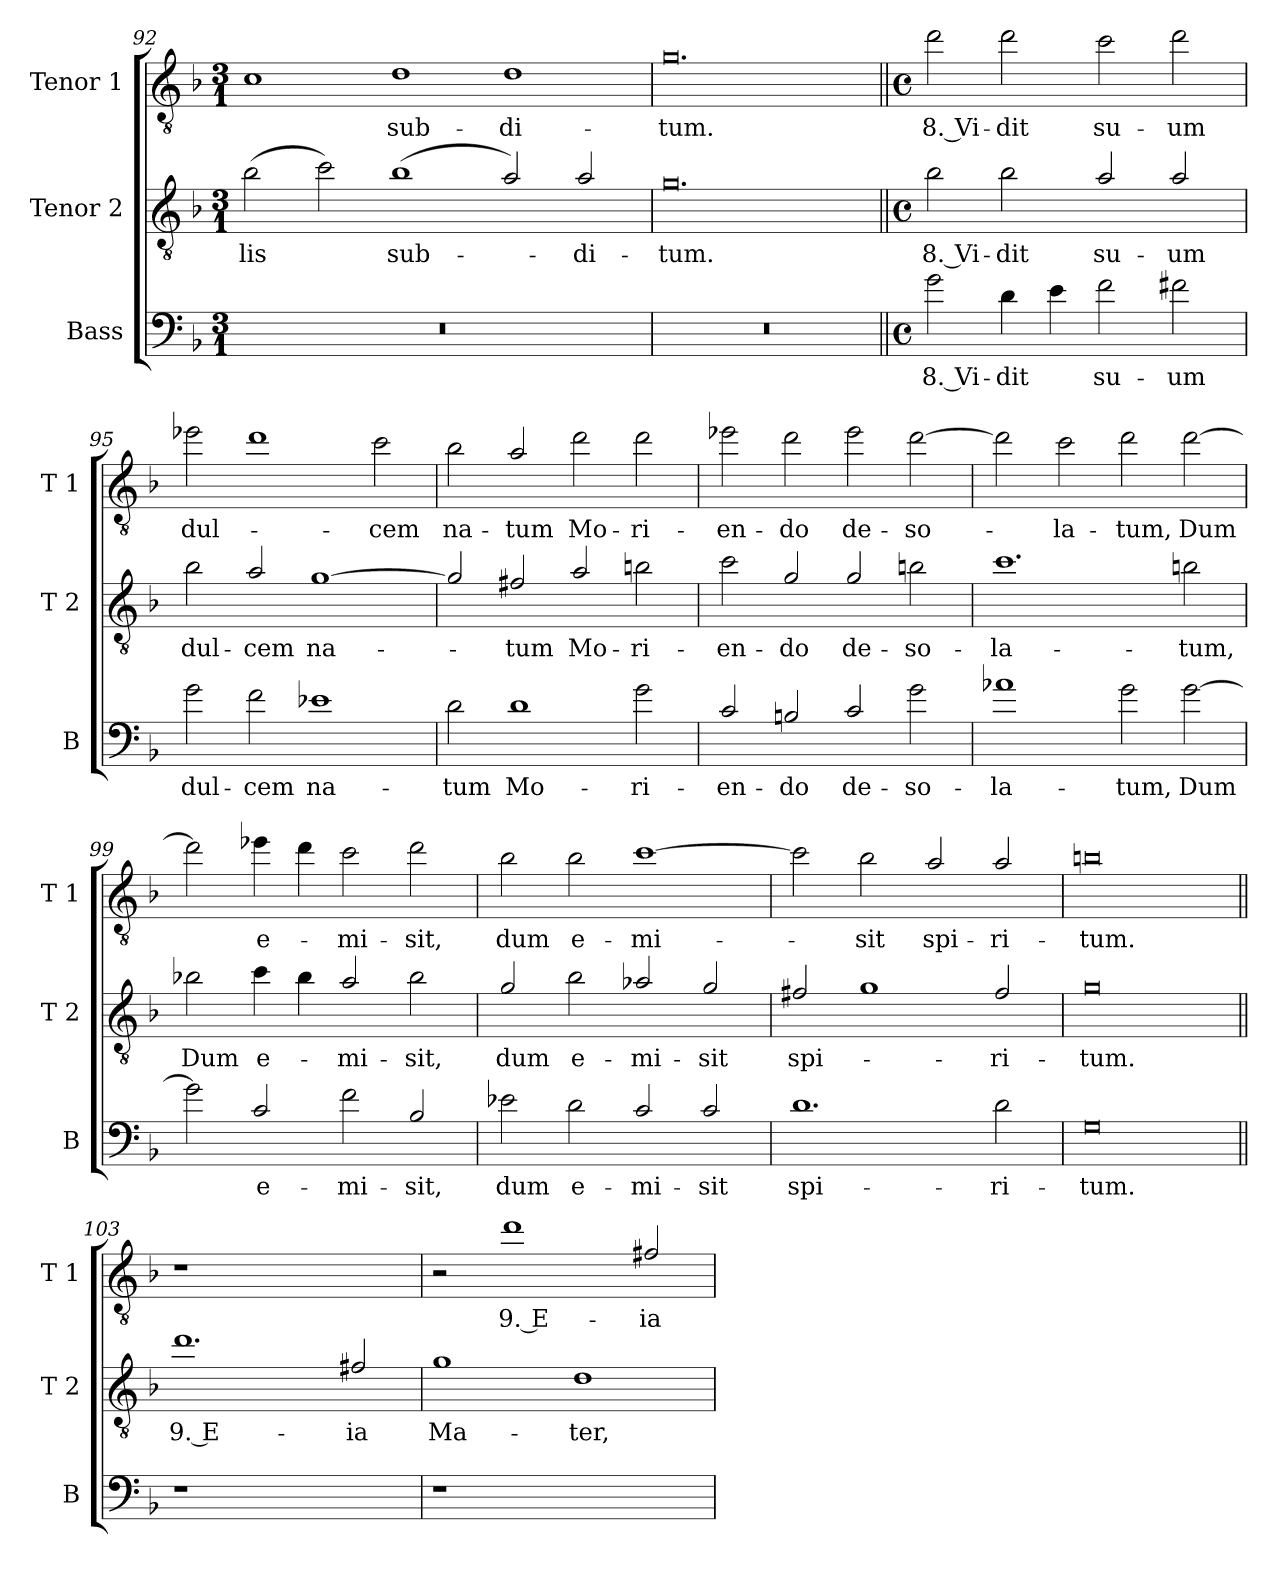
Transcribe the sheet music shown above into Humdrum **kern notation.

**kern	**text	**kern	**text	**kern	**text
*part3	*part3	*part2	*part2	*part1	*part1
*staff3	*staff3	*staff2	*staff2	*staff1	*staff1
*I"Bass	*	*I"Tenor 2	*	*I"Tenor 1	*
*I'B	*	*I'T 2	*	*I'T 1	*
*clefF4	*	*clefGv2	*	*clefGv2	*
*ITrd7c12	*	*ITrd7c12	*	*ITrd7c12	*
*k[b-]	*	*k[b-]	*	*k[b-]	*
*F:	*	*F:	*	*F:	*
*M3/1	*	*M3/1	*	*M3/1	*
=92	=92	=92	=92	=92	=92
!	!	!	!LO:LY:b	!	!
0.r	.	(>2B-\	-lis	1C	.
.	.	2c\)	.	.	.
!	!	!	!LO:LY:b	!	!LO:LY:b
.	.	(>1B-	sub-	1D	sub-
!	!	!	!	!	!LO:LY:b
.	.	2A/)	.	1D	-di-
!	!	!	!LO:LY:b	!	!
.	.	2A/	-di-	.	.
=93	=93	=93	=93	=93	=93
!	!	!	!LO:LY:b	!	!LO:LY:b
0.r	.	0.G	-tum.	0.G	-tum.
!!LO:LB:g=z
=94||	=94||	=94||	=94||	=94||	=94||
*M4/4	*	*M4/4	*	*M4/4	*
*met(c)	*	*met(c)	*	*met(c)	*
!	!LO:LY:b	!	!LO:LY:b	!	!LO:LY:b
2G\	8. Vi-	2B-\	8. Vi-	2d\	8. Vi-
!	!LO:LY:b	!	!LO:LY:b	!	!LO:LY:b
4D\	-dit	2B-\	-dit	2d\	-dit
4E\	.	.	.	.	.
!	!LO:LY:b	!	!LO:LY:b	!	!LO:LY:b
2F\	su-	2A/	su-	2c\	su-
!	!LO:LY:b	!	!LO:LY:b	!	!LO:LY:b
2F#X\	-um	2A/	-um	2d\	-um
=95	=95	=95	=95	=95	=95
!	!LO:LY:b	!	!LO:LY:b	!	!LO:LY:b
2G\	dul-	2B-\	dul-	2e-X\	dul-
!	!LO:LY:b	!	!LO:LY:b	!	!
2F\	-cem	2A/	-cem	1d	.
!	!LO:LY:b	!	!LO:LY:b	!	!
1E-X	na-	[1G	na-	.	.
!	!	!	!	!	!LO:LY:b
.	.	.	.	2c\	-cem
=96	=96	=96	=96	=96	=96
!	!LO:LY:b	!	!	!	!LO:LY:b
2D\	-tum	2G/]	.	2B-\	na-
!	!LO:LY:b	!	!LO:LY:b	!	!LO:LY:b
1D	Mo-	2F#X/	-tum	2A/	-tum
!	!	!	!LO:LY:b	!	!LO:LY:b
.	.	2A/	Mo-	2d\	Mo-
!	!LO:LY:b	!	!LO:LY:b	!	!LO:LY:b
2G\	-ri-	2Bn\	-ri-	2d\	-ri-
=97	=97	=97	=97	=97	=97
!	!LO:LY:b	!	!LO:LY:b	!	!LO:LY:b
2C/	-en-	2c\	-en-	2e-X\	-en-
!	!LO:LY:b	!	!LO:LY:b	!	!LO:LY:b
2BBn/	-do	2G/	-do	2d\	-do
!	!LO:LY:b	!	!LO:LY:b	!	!LO:LY:b
2C/	de-	2G/	de-	2e-\	de-
!	!LO:LY:b	!	!LO:LY:b	!	!LO:LY:b
2G\	-so-	2Bn\	-so-	[2d\	-so-
=98	=98	=98	=98	=98	=98
!	!LO:LY:b	!	!LO:LY:b	!	!
1A-X	-la-	1.c	-la-	2d\]	.
!	!	!	!	!	!LO:LY:b
.	.	.	.	2c\	-la-
!	!LO:LY:b	!	!	!	!LO:LY:b
2G\	-tum,	.	.	2d\	-tum,
!	!LO:LY:b	!	!LO:LY:b	!	!LO:LY:b
[2G\	Dum	2Bn\	-tum,	[2d\	Dum
!!LO:PB:g=z
=99	=99	=99	=99	=99	=99
!	!	!	!LO:LY:b	!	!
2G\]	.	2B-X\	Dum	2d\]	.
!	!LO:LY:b	!	!LO:LY:b	!	!LO:LY:b
2C/	e-	4c\	e-	4e-X\	e-
.	.	4B-\	.	4d\	.
!	!LO:LY:b	!	!LO:LY:b	!	!LO:LY:b
2F\	-mi-	2A/	-mi-	2c\	-mi-
!	!LO:LY:b	!	!LO:LY:b	!	!LO:LY:b
2BB-/	-sit,	2B-\	-sit,	2d\	-sit,
=100	=100	=100	=100	=100	=100
!	!LO:LY:b	!	!LO:LY:b	!	!LO:LY:b
2E-X\	dum	2G/	dum	2B-\	dum
!	!LO:LY:b	!	!LO:LY:b	!	!LO:LY:b
2D\	e-	2B-\	e-	2B-\	e-
!	!LO:LY:b	!	!LO:LY:b	!	!LO:LY:b
2C/	-mi-	2A-X/	-mi-	[1c	-mi-
!	!LO:LY:b	!	!LO:LY:b	!	!
2C/	-sit	2G/	-sit	.	.
=101	=101	=101	=101	=101	=101
!	!LO:LY:b	!	!LO:LY:b	!	!
1.D	spi-	2F#X/	spi-	2c\]	.
!	!	!	!	!	!LO:LY:b
.	.	1G	.	2B-\	-sit
!	!	!	!	!	!LO:LY:b
.	.	.	.	2A/	spi-
!	!LO:LY:b	!	!LO:LY:b	!	!LO:LY:b
2D\	-ri-	2F#/	-ri-	2A/	-ri-
=102	=102	=102	=102	=102	=102
!	!LO:LY:b	!	!LO:LY:b	!	!LO:LY:b
0GG	-tum.	0G	-tum.	0Bn	-tum.
=103||	=103||	=103||	=103||	=103||	=103||
!	!	!	!LO:LY:b	!	!
1r	.	1.d	9. E-	1r	.
1ryy	.	.	.	1ryy	.
!	!	!	!LO:LY:b	!	!
.	.	2F#X/	-ia	.	.
!!LO:LB:g=z
=104	=104	=104	=104	=104	=104
!	!	!	!LO:LY:b	!	!
1r	.	1G	Ma-	2r	.
!	!	!	!	!	!LO:LY:b
.	.	.	.	1d	9. E-
!	!	!	!LO:LY:b	!	!
1ryy	.	1D	-ter,	.	.
!	!	!	!	!	!LO:LY:b
.	.	.	.	2F#X/	-ia
=	=	=	=	=	=
*-	*-	*-	*-	*-	*-
